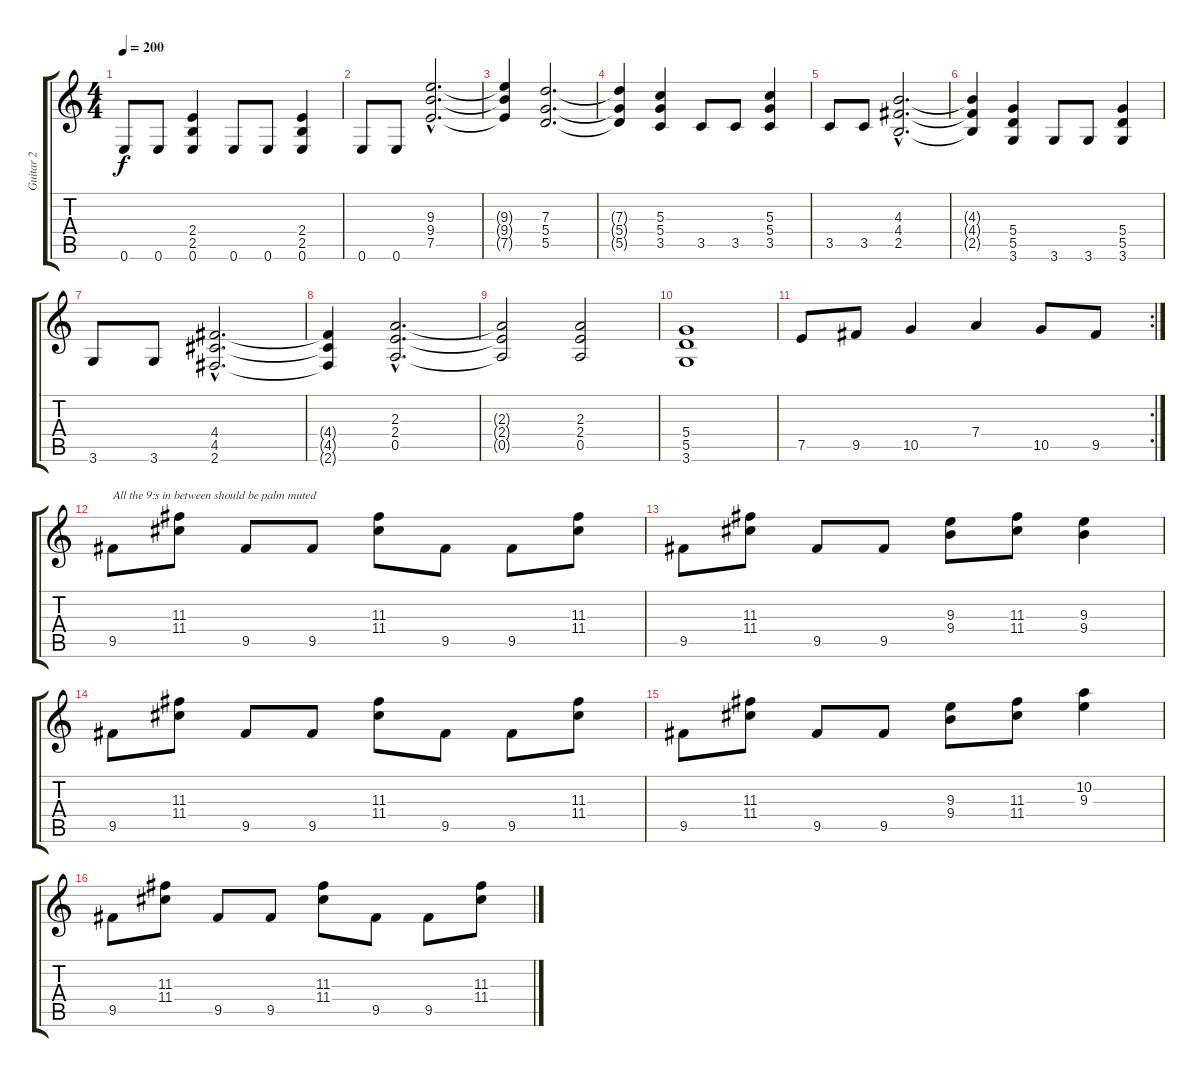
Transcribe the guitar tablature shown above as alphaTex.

\track ("Guitar 2" "Guitar 2") {instrument acousticguitarnylon}
\staff {score tabs}
\tuning (E4 B3 G3 D3 A2 E2) {hide}
\ts (4 4)
\tempo 200
\clef g2
\ks c
0.6.8{dy f} 0.6.8 (2.4 2.5 0.6).4 0.6.8 0.6.8 (2.4 2.5 0.6).4 |
0.6.8 0.6.8 (9.3{hac} 9.4{hac} 7.5{hac}).2{d} |
(9.3{t} 9.4{t} 7.5{t}).4 (7.3 5.4 5.5).2{d} |
(7.3{t} 5.4{t} 5.5{t}).4 (5.3 5.4 3.5).4 3.5.8 3.5.8 (5.3 5.4 3.5).4 |
3.5.8 3.5.8 (4.3{hac} 4.4{hac} 2.5{hac}).2{d} |
(4.3{t} 4.4{t} 2.5{t}).4 (5.4 5.5 3.6).4 3.6.8 3.6.8 (5.4 5.5 3.6).4 |
3.6.8 3.6.8 (4.4{hac} 4.5{hac} 2.6{hac}).2{d} |
(4.4{t} 4.5{t} 2.6{t}).4 (2.3{hac} 2.4{hac} 0.5{hac}).2{d} |
(2.3{t} 2.4{t} 0.5{t}).2 (2.3 2.4 0.5).2 |
(5.4 5.5 3.6).1 |
\rc 2
7.5.8 9.5.8 10.5.4 7.4.4 10.5.8 9.5.8 |
9.5.8{txt "All the 9:s in between should be palm muted"} (11.3 11.4).8 9.5.8 9.5.8 (11.3 11.4).8 9.5.8 9.5.8 (11.3 11.4).8 |
9.5.8 (11.3 11.4).8 9.5.8 9.5.8 (9.3 9.4).8 (11.3 11.4).8 (9.3 9.4).4 |
9.5.8 (11.3 11.4).8 9.5.8 9.5.8 (11.3 11.4).8 9.5.8 9.5.8 (11.3 11.4).8 |
9.5.8 (11.3 11.4).8 9.5.8 9.5.8 (9.3 9.4).8 (11.3 11.4).8 (10.2 9.3).4 |
9.5.8 (11.3 11.4).8 9.5.8 9.5.8 (11.3 11.4).8 9.5.8 9.5.8 (11.3 11.4).8
